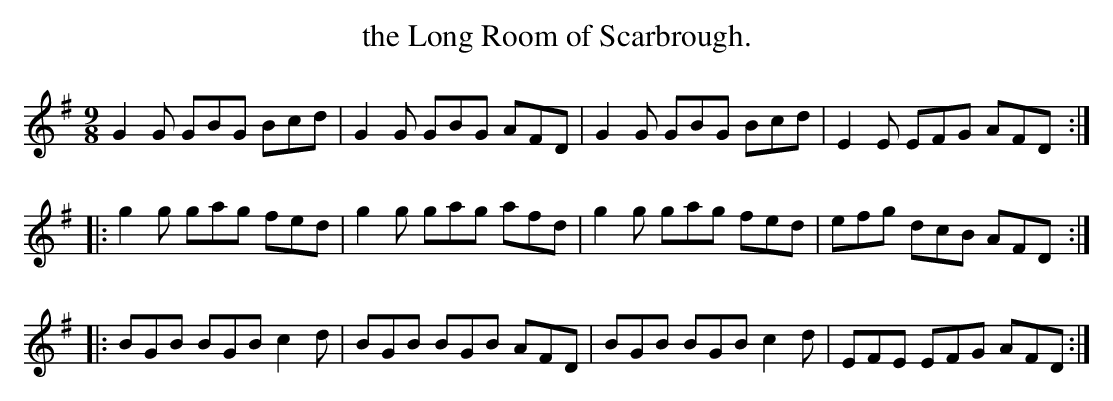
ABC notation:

X:1
T:the Long Room of Scarbrough.
M:9/8
L:1/8
K:G
G2G GBG Bcd|G2G GBG AFD|G2G GBG Bcd|E2E EFG AFD:|
|:g2g gag fed|g2g gag afd|g2g gag fed|efg dcB AFD:|
|:BGB BGB c2d|BGB BGB AFD|BGB BGB c2d|EFE EFG AFD:|
